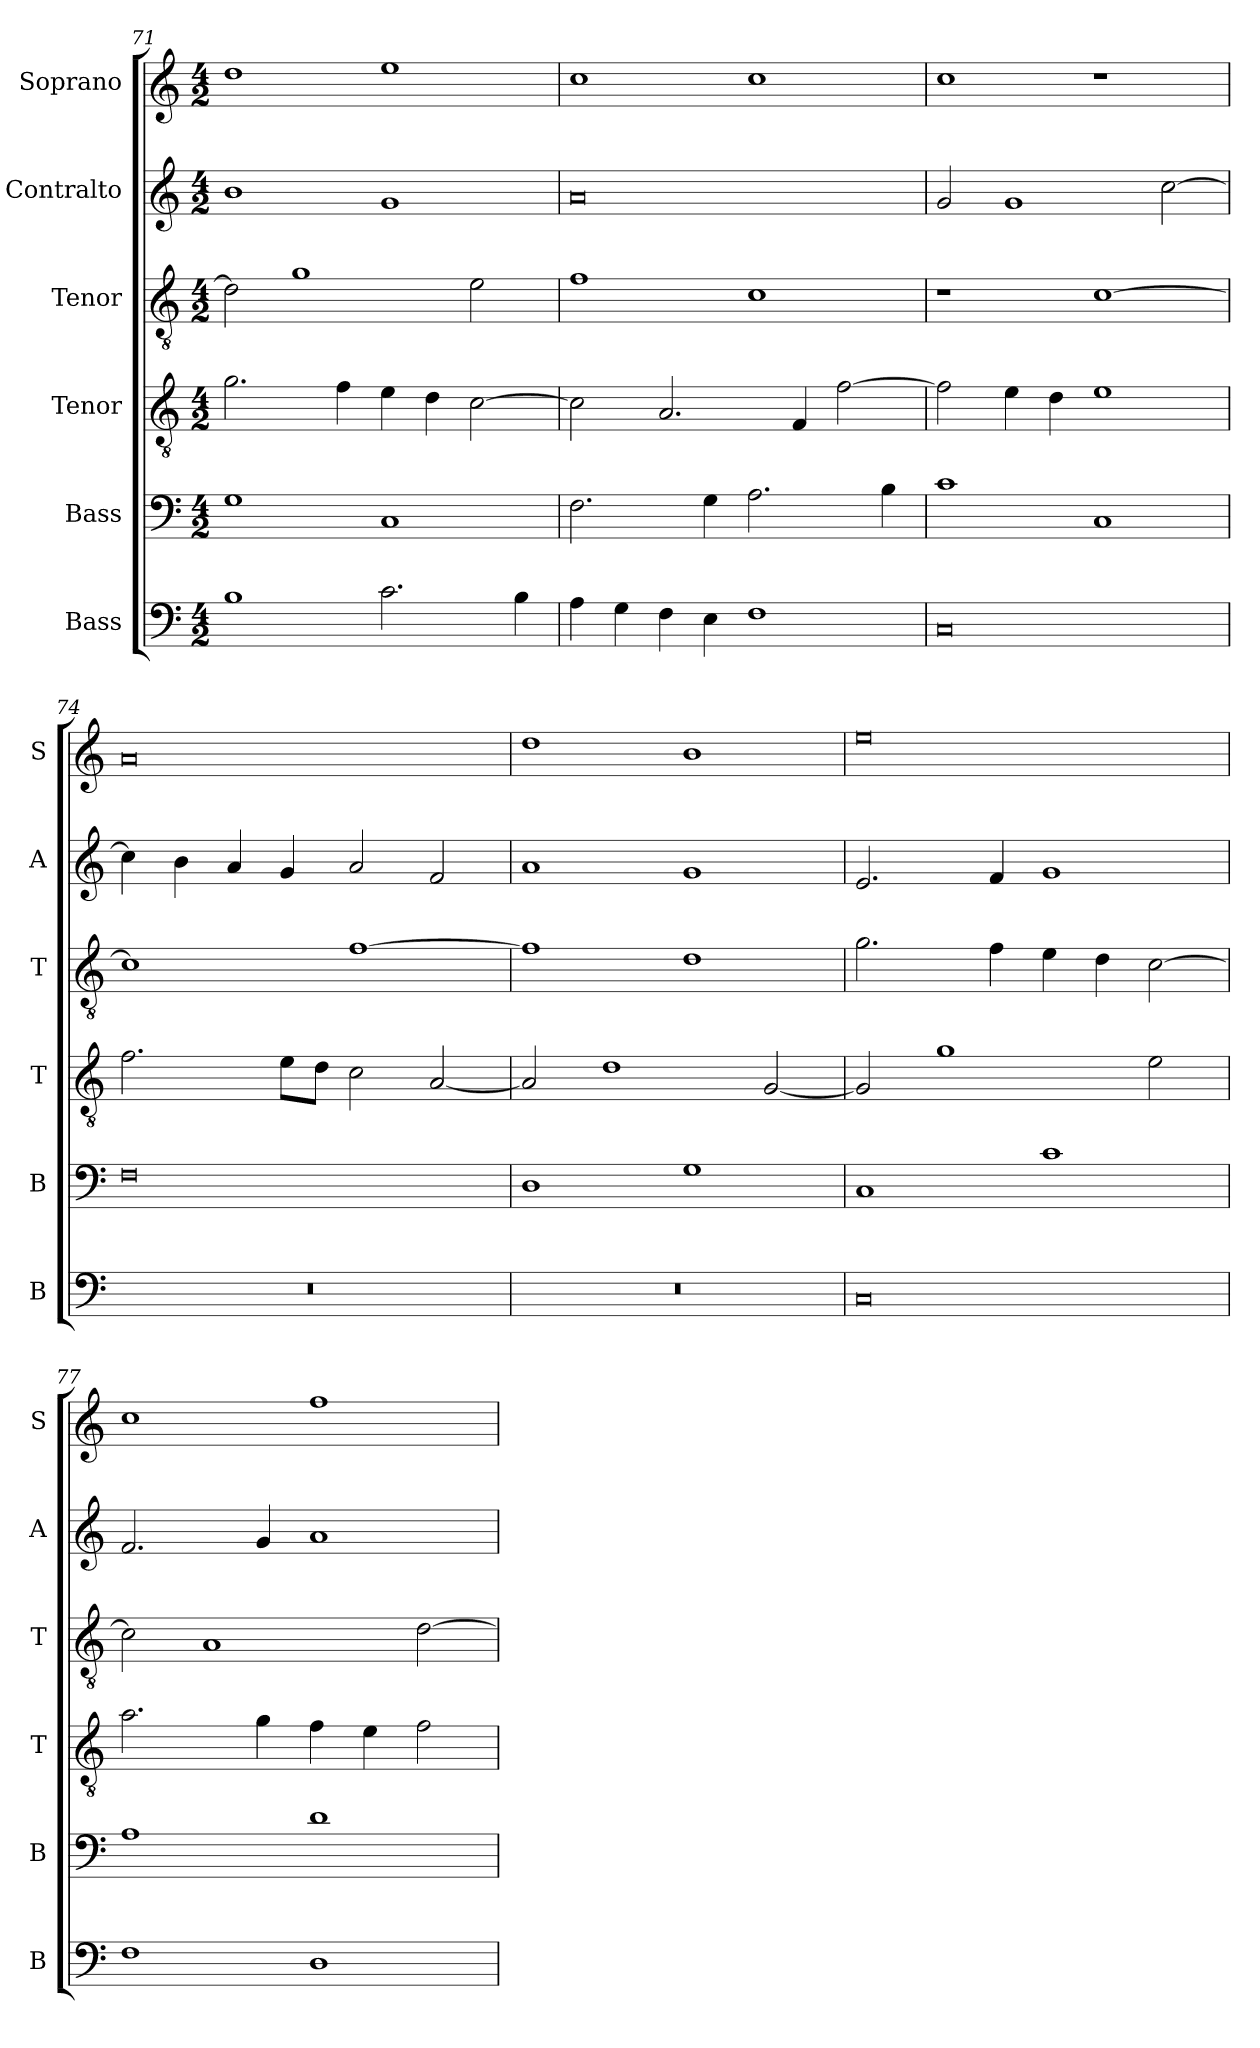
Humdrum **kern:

**kern	**kern	**kern	**kern	**kern	**kern
*part6	*part5	*part4	*part3	*part2	*part1
*staff6	*staff5	*staff4	*staff3	*staff2	*staff1
*I"Bass	*I"Bass	*I"Tenor	*I"Tenor	*I"Contralto	*I"Soprano
*I'B	*I'B	*I'T	*I'T	*I'A	*I'S
*clefF4	*clefF4	*clefGv2	*clefGv2	*clefG2	*clefG2
*k[]	*k[]	*k[]	*k[]	*k[]	*k[]
*C:ion	*C:ion	*C:ion	*C:ion	*C:ion	*C:ion
*M4/2	*M4/2	*M4/2	*M4/2	*M4/2	*M4/2
=71	=71	=71	=71	=71	=71
1B	1G	2.g	2d]	1b	1dd
.	.	.	1g	.	.
.	.	4f	.	.	.
2.c	1C	4e	.	1g	1ee
.	.	4d	.	.	.
.	.	[2c	2e	.	.
4B	.	.	.	.	.
=72	=72	=72	=72	=72	=72
4A	2.F	2c]	1f	0a	1cc
4G	.	.	.	.	.
4F	.	2.A	.	.	.
4E	4G	.	.	.	.
1F	2.A	.	1c	.	1cc
.	.	4F	.	.	.
.	.	[2f	.	.	.
.	4B	.	.	.	.
=73	=73	=73	=73	=73	=73
0C	1c	2f]	1r	2g	1cc
.	.	4e	.	1g	.
.	.	4d	.	.	.
.	1C	1e	[1c	.	1r
.	.	.	.	[2cc	.
=74	=74	=74	=74	=74	=74
0r	0F	2.f	1c]	4cc]	0a
.	.	.	.	4b	.
.	.	.	.	4a	.
.	.	8e\L	.	4g	.
.	.	8d\J	.	.	.
.	.	2c	[1f	2a	.
.	.	[2A	.	2f	.
=75	=75	=75	=75	=75	=75
0r	1D	2A]	1f]	1a	1dd
.	.	1d	.	.	.
.	1G	.	1d	1g	1b
.	.	[2G	.	.	.
=76	=76	=76	=76	=76	=76
0C	1C	2G]	2.g	2.e	0ee
.	.	1g	.	.	.
.	.	.	4f	4f	.
.	1c	.	4e	1g	.
.	.	.	4d	.	.
.	.	2e	[2c	.	.
=77	=77	=77	=77	=77	=77
1F	1A	2.a	2c]	2.f	1cc
.	.	.	1A	.	.
.	.	4g	.	4g	.
1D	1d	4f	.	1a	1ff
.	.	4e	.	.	.
.	.	2f	[2d	.	.
=	=	=	=	=	=
*-	*-	*-	*-	*-	*-
